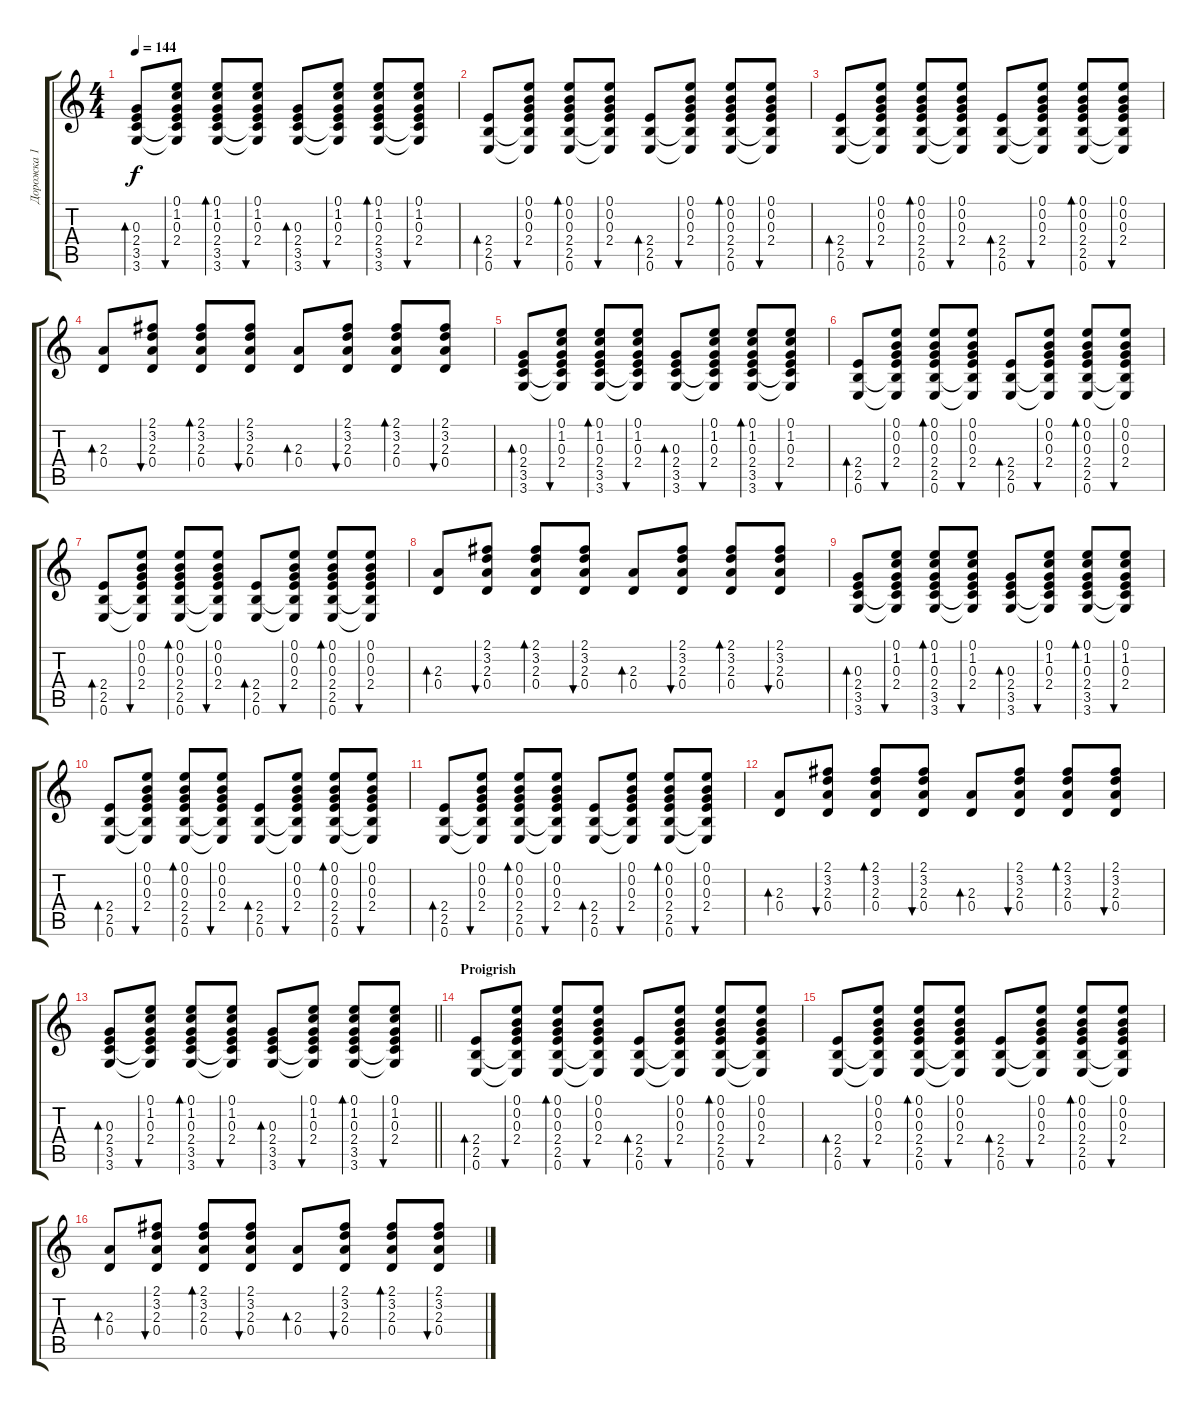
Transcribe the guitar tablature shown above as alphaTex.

\track ("Дорожка 1" "Дорожка 1") {instrument acousticguitarsteel}
\staff {score tabs}
\tuning (E4 B3 G3 D3 A2 E2) {hide}
\ts (4 4)
\tempo 144
\clef g2
\ks c
(0.3 2.4 3.5 3.6).8{bd 60 dy f} (0.1 1.2 0.3 2.4 3.5{t} 3.6{t}).8{bu 60} (0.1 1.2 0.3 2.4 3.5 3.6).8{bd 60} (0.1 1.2 0.3 2.4 3.5{t} 3.6{t}).8{bu 60} (0.3 2.4 3.5 3.6).8{bd 60} (0.1 1.2 0.3 2.4 3.5{t} 3.6{t}).8{bu 60} (0.1 1.2 0.3 2.4 3.5 3.6).8{bd 60} (0.1 1.2 0.3 2.4 3.5{t} 3.6{t}).8{bu 60} |
(2.4 2.5 0.6).8{bd 60} (0.1 0.2 0.3 2.4 2.5{t} 0.6{t}).8{bu 60} (0.1 0.2 0.3 2.4 2.5 0.6).8{bd 60} (0.1 0.2 0.3 2.4 2.5{t} 0.6{t}).8{bu 60} (2.4 2.5 0.6).8{bd 60} (0.1 0.2 0.3 2.4 2.5{t} 0.6{t}).8{bu 60} (0.1 0.2 0.3 2.4 2.5 0.6).8{bd 60} (0.1 0.2 0.3 2.4 2.5{t} 0.6{t}).8{bu 60} |
(2.4 2.5 0.6).8{bd 60} (0.1 0.2 0.3 2.4 2.5{t} 0.6{t}).8{bu 60} (0.1 0.2 0.3 2.4 2.5 0.6).8{bd 60} (0.1 0.2 0.3 2.4 2.5{t} 0.6{t}).8{bu 60} (2.4 2.5 0.6).8{bd 60} (0.1 0.2 0.3 2.4 2.5{t} 0.6{t}).8{bu 60} (0.1 0.2 0.3 2.4 2.5 0.6).8{bd 60} (0.1 0.2 0.3 2.4 2.5{t} 0.6{t}).8{bu 60} |
(2.3 0.4).8{bd 60} (2.1 3.2 2.3 0.4).8{bu 60} (2.1 3.2 2.3 0.4).8{bd 60} (2.1 3.2 2.3 0.4).8{bu 60} (2.3 0.4).8{bd 60} (2.1 3.2 2.3 0.4).8{bu 60} (2.1 3.2 2.3 0.4).8{bd 60} (2.1 3.2 2.3 0.4).8{bu 60} |
(0.3 2.4 3.5 3.6).8{bd 60} (0.1 1.2 0.3 2.4 3.5{t} 3.6{t}).8{bu 60} (0.1 1.2 0.3 2.4 3.5 3.6).8{bd 60} (0.1 1.2 0.3 2.4 3.5{t} 3.6{t}).8{bu 60} (0.3 2.4 3.5 3.6).8{bd 60} (0.1 1.2 0.3 2.4 3.5{t} 3.6{t}).8{bu 60} (0.1 1.2 0.3 2.4 3.5 3.6).8{bd 60} (0.1 1.2 0.3 2.4 3.5{t} 3.6{t}).8{bu 60} |
(2.4 2.5 0.6).8{bd 60} (0.1 0.2 0.3 2.4 2.5{t} 0.6{t}).8{bu 60} (0.1 0.2 0.3 2.4 2.5 0.6).8{bd 60} (0.1 0.2 0.3 2.4 2.5{t} 0.6{t}).8{bu 60} (2.4 2.5 0.6).8{bd 60} (0.1 0.2 0.3 2.4 2.5{t} 0.6{t}).8{bu 60} (0.1 0.2 0.3 2.4 2.5 0.6).8{bd 60} (0.1 0.2 0.3 2.4 2.5{t} 0.6{t}).8{bu 60} |
(2.4 2.5 0.6).8{bd 60} (0.1 0.2 0.3 2.4 2.5{t} 0.6{t}).8{bu 60} (0.1 0.2 0.3 2.4 2.5 0.6).8{bd 60} (0.1 0.2 0.3 2.4 2.5{t} 0.6{t}).8{bu 60} (2.4 2.5 0.6).8{bd 60} (0.1 0.2 0.3 2.4 2.5{t} 0.6{t}).8{bu 60} (0.1 0.2 0.3 2.4 2.5 0.6).8{bd 60} (0.1 0.2 0.3 2.4 2.5{t} 0.6{t}).8{bu 60} |
(2.3 0.4).8{bd 60} (2.1 3.2 2.3 0.4).8{bu 60} (2.1 3.2 2.3 0.4).8{bd 60} (2.1 3.2 2.3 0.4).8{bu 60} (2.3 0.4).8{bd 60} (2.1 3.2 2.3 0.4).8{bu 60} (2.1 3.2 2.3 0.4).8{bd 60} (2.1 3.2 2.3 0.4).8{bu 60} |
(0.3 2.4 3.5 3.6).8{bd 60} (0.1 1.2 0.3 2.4 3.5{t} 3.6{t}).8{bu 60} (0.1 1.2 0.3 2.4 3.5 3.6).8{bd 60} (0.1 1.2 0.3 2.4 3.5{t} 3.6{t}).8{bu 60} (0.3 2.4 3.5 3.6).8{bd 60} (0.1 1.2 0.3 2.4 3.5{t} 3.6{t}).8{bu 60} (0.1 1.2 0.3 2.4 3.5 3.6).8{bd 60} (0.1 1.2 0.3 2.4 3.5{t} 3.6{t}).8{bu 60} |
(2.4 2.5 0.6).8{bd 60} (0.1 0.2 0.3 2.4 2.5{t} 0.6{t}).8{bu 60} (0.1 0.2 0.3 2.4 2.5 0.6).8{bd 60} (0.1 0.2 0.3 2.4 2.5{t} 0.6{t}).8{bu 60} (2.4 2.5 0.6).8{bd 60} (0.1 0.2 0.3 2.4 2.5{t} 0.6{t}).8{bu 60} (0.1 0.2 0.3 2.4 2.5 0.6).8{bd 60} (0.1 0.2 0.3 2.4 2.5{t} 0.6{t}).8{bu 60} |
(2.4 2.5 0.6).8{bd 60} (0.1 0.2 0.3 2.4 2.5{t} 0.6{t}).8{bu 60} (0.1 0.2 0.3 2.4 2.5 0.6).8{bd 60} (0.1 0.2 0.3 2.4 2.5{t} 0.6{t}).8{bu 60} (2.4 2.5 0.6).8{bd 60} (0.1 0.2 0.3 2.4 2.5{t} 0.6{t}).8{bu 60} (0.1 0.2 0.3 2.4 2.5 0.6).8{bd 60} (0.1 0.2 0.3 2.4 2.5{t} 0.6{t}).8{bu 60} |
(2.3 0.4).8{bd 60} (2.1 3.2 2.3 0.4).8{bu 60} (2.1 3.2 2.3 0.4).8{bd 60} (2.1 3.2 2.3 0.4).8{bu 60} (2.3 0.4).8{bd 60} (2.1 3.2 2.3 0.4).8{bu 60} (2.1 3.2 2.3 0.4).8{bd 60} (2.1 3.2 2.3 0.4).8{bu 60} |
\barLineRight lightlight
(0.3 2.4 3.5 3.6).8{bd 60} (0.1 1.2 0.3 2.4 3.5{t} 3.6{t}).8{bu 60} (0.1 1.2 0.3 2.4 3.5 3.6).8{bd 60} (0.1 1.2 0.3 2.4 3.5{t} 3.6{t}).8{bu 60} (0.3 2.4 3.5 3.6).8{bd 60} (0.1 1.2 0.3 2.4 3.5{t} 3.6{t}).8{bu 60} (0.1 1.2 0.3 2.4 3.5 3.6).8{bd 60} (0.1 1.2 0.3 2.4 3.5{t} 3.6{t}).8{bu 60} |
\section ("" "Proigrish")
(2.4 2.5 0.6).8{bd 60} (0.1 0.2 0.3 2.4 2.5{t} 0.6{t}).8{bu 60} (0.1 0.2 0.3 2.4 2.5 0.6).8{bd 60} (0.1 0.2 0.3 2.4 2.5{t} 0.6{t}).8{bu 60} (2.4 2.5 0.6).8{bd 60} (0.1 0.2 0.3 2.4 2.5{t} 0.6{t}).8{bu 60} (0.1 0.2 0.3 2.4 2.5 0.6).8{bd 60} (0.1 0.2 0.3 2.4 2.5{t} 0.6{t}).8{bu 60} |
(2.4 2.5 0.6).8{bd 60} (0.1 0.2 0.3 2.4 2.5{t} 0.6{t}).8{bu 60} (0.1 0.2 0.3 2.4 2.5 0.6).8{bd 60} (0.1 0.2 0.3 2.4 2.5{t} 0.6{t}).8{bu 60} (2.4 2.5 0.6).8{bd 60} (0.1 0.2 0.3 2.4 2.5{t} 0.6{t}).8{bu 60} (0.1 0.2 0.3 2.4 2.5 0.6).8{bd 60} (0.1 0.2 0.3 2.4 2.5{t} 0.6{t}).8{bu 60} |
(2.3 0.4).8{bd 60} (2.1 3.2 2.3 0.4).8{bu 60} (2.1 3.2 2.3 0.4).8{bd 60} (2.1 3.2 2.3 0.4).8{bu 60} (2.3 0.4).8{bd 60} (2.1 3.2 2.3 0.4).8{bu 60} (2.1 3.2 2.3 0.4).8{bd 60} (2.1 3.2 2.3 0.4).8{bu 60}
